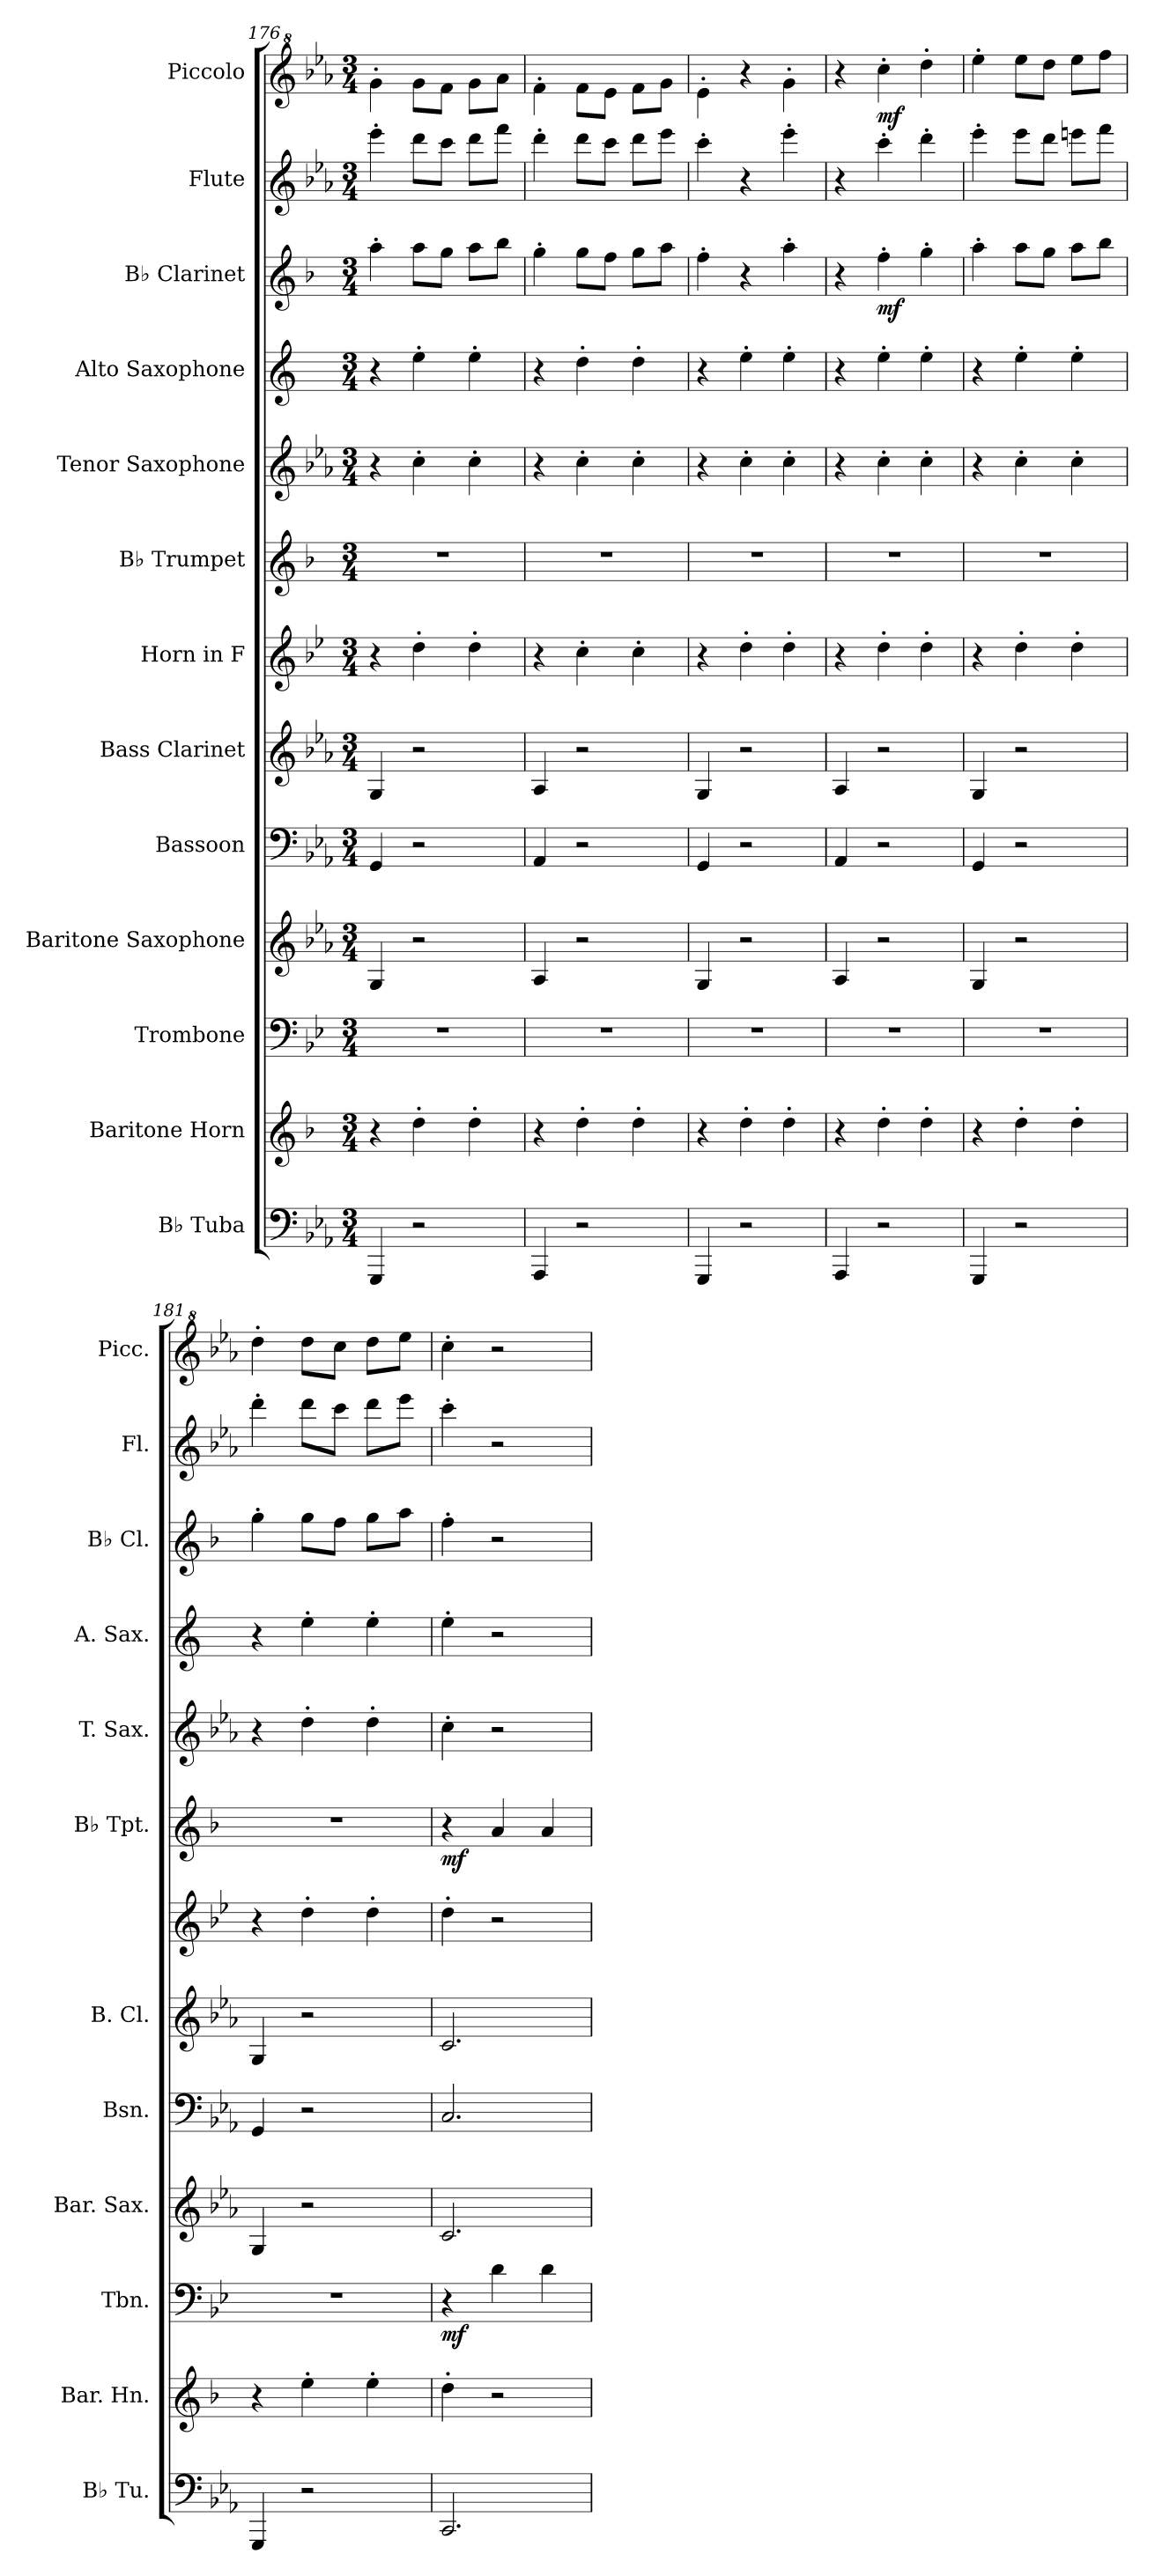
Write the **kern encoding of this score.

**kern	**kern	**kern	**dynam	**kern	**kern	**kern	**kern	**kern	**dynam	**kern	**kern	**kern	**dynam	**kern	**kern	**dynam
*part13	*part12	*part11	*part11	*part10	*part9	*part8	*part7	*part6	*part6	*part5	*part4	*part3	*part3	*part2	*part1	*part1
*staff13	*staff12	*staff11	*staff11	*staff10	*staff9	*staff8	*staff7	*staff6	*staff6	*staff5	*staff4	*staff3	*staff3	*staff2	*staff1	*staff1
*I"B♭ Tuba	*I"Baritone Horn	*I"Trombone	*	*I"Baritone Saxophone	*I"Bassoon	*I"Bass Clarinet	*I"Horn in F	*I"B♭ Trumpet	*	*I"Tenor Saxophone	*I"Alto Saxophone	*I"B♭ Clarinet	*	*I"Flute	*I"Piccolo	*
*I'B♭ Tu.	*I'Bar. Hn.	*I'Tbn.	*	*I'Bar. Sax.	*I'Bsn.	*I'B. Cl.	*	*I'B♭ Tpt.	*	*I'T. Sax.	*I'A. Sax.	*I'B♭ Cl.	*	*I'Fl.	*I'Picc.	*
*clefF4	*clefG2	*clefF4	*	*clefG2	*clefF4	*clefG2	*clefG2	*clefG2	*	*clefG2	*clefG2	*clefG2	*	*clefG2	*clefG^2	*
*	*ITrd4c7	*ITrd4c7	*	*ITrd12c21	*	*ITrd8c14	*ITrd4c7	*ITrd1c2	*	*ITrd8c14	*ITrd5c9	*ITrd1c2	*	*	*ITrd-7c-12	*
*k[b-e-a-]	*k[b-e-]	*k[b-e-a-]	*	*k[b-e-a-]	*k[b-e-a-]	*k[b-e-a-]	*k[b-e-a-]	*k[b-e-a-]	*	*k[b-e-a-]	*k[b-e-a-]	*k[b-e-a-]	*	*k[b-e-a-]	*k[b-e-a-]	*
*M3/4	*M3/4	*M3/4	*	*M3/4	*M3/4	*M3/4	*M3/4	*M3/4	*	*M3/4	*M3/4	*M3/4	*	*M3/4	*M3/4	*
=176	=176	=176	=176	=176	=176	=176	=176	=176	=176	=176	=176	=176	=176	=176	=176	=176
4GGG/	4r	2.r	.	4GG/	4GG/	4GG/	4r	2.r	.	4r	4r	4gg'\	.	4eee-'\	4ggg'\	.
2r	4g'\	.	.	2r	2r	2r	4g'\	.	.	4c'\	4g'\	8gg\L	.	8ddd\L	8ggg\L	.
.	.	.	.	.	.	.	.	.	.	.	.	8ff\J	.	8ccc\J	8fff\J	.
.	4g'\	.	.	.	.	.	4g'\	.	.	4c'\	4g'\	8gg\L	.	8ddd\L	8ggg\L	.
.	.	.	.	.	.	.	.	.	.	.	.	8aa-\J	.	8fff\J	8aaa-\J	.
=177	=177	=177	=177	=177	=177	=177	=177	=177	=177	=177	=177	=177	=177	=177	=177	=177
4AAA-/	4r	2.r	.	4AA-/	4AA-/	4AA-/	4r	2.r	.	4r	4r	4ff'\	.	4ddd'\	4fff'\	.
2r	4g'\	.	.	2r	2r	2r	4f'\	.	.	4c'\	4f'\	8ff\L	.	8ddd\L	8fff\L	.
.	.	.	.	.	.	.	.	.	.	.	.	8ee-\J	.	8ccc\J	8eee-\J	.
.	4g'\	.	.	.	.	.	4f'\	.	.	4c'\	4f'\	8ff\L	.	8ddd\L	8fff\L	.
.	.	.	.	.	.	.	.	.	.	.	.	8gg\J	.	8eee-\J	8ggg\J	.
=178	=178	=178	=178	=178	=178	=178	=178	=178	=178	=178	=178	=178	=178	=178	=178	=178
4GGG/	4r	2.r	.	4GG/	4GG/	4GG/	4r	2.r	.	4r	4r	4ee-'\	.	4ccc'\	4eee-'\	.
2r	4g'\	.	.	2r	2r	2r	4g'\	.	.	4c'\	4g'\	4r	.	4r	4r	.
.	4g'\	.	.	.	.	.	4g'\	.	.	4c'\	4g'\	4gg'\	.	4eee-'\	4ggg'\	.
=179	=179	=179	=179	=179	=179	=179	=179	=179	=179	=179	=179	=179	=179	=179	=179	=179
4AAA-/	4r	2.r	.	4AA-/	4AA-/	4AA-/	4r	2.r	.	4r	4r	4r	.	4r	4r	.
!	!	!	!	!	!	!	!	!	!	!	!	!	!LO:DY:b	!	!	!LO:DY:b
2r	4g'\	.	.	2r	2r	2r	4g'\	.	.	4c'\	4g'\	4ee-'\	mf	4ccc'\	4cccc'\	mf
.	4g'\	.	.	.	.	.	4g'\	.	.	4c'\	4g'\	4ff'\	.	4ddd'\	4dddd'\	.
=180	=180	=180	=180	=180	=180	=180	=180	=180	=180	=180	=180	=180	=180	=180	=180	=180
4GGG/	4r	2.r	.	4GG/	4GG/	4GG/	4r	2.r	.	4r	4r	4gg'\	.	4eee-'\	4eeee-'\	.
2r	4g'\	.	.	2r	2r	2r	4g'\	.	.	4c'\	4g'\	8gg\L	.	8eee-\L	8eeee-\L	.
.	.	.	.	.	.	.	.	.	.	.	.	8ff\J	.	8ddd\J	8dddd\J	.
.	4g'\	.	.	.	.	.	4g'\	.	.	4c'\	4g'\	8gg\L	.	8eeen\L	8eeee-\L	.
.	.	.	.	.	.	.	.	.	.	.	.	8aa-\J	.	8fff\J	8ffff\J	.
!!LO:PB:g=z
=181	=181	=181	=181	=181	=181	=181	=181	=181	=181	=181	=181	=181	=181	=181	=181	=181
4GGG/	4r	2.r	.	4GG/	4GG/	4GG/	4r	2.r	.	4r	4r	4ff'\	.	4ddd'\	4dddd'\	.
2r	4a'\	.	.	2r	2r	2r	4g'\	.	.	4d'\	4g'\	8ff\L	.	8ddd\L	8dddd\L	.
.	.	.	.	.	.	.	.	.	.	.	.	8ee-\J	.	8ccc\J	8cccc\J	.
.	4a'\	.	.	.	.	.	4g'\	.	.	4d'\	4g'\	8ff\L	.	8ddd\L	8dddd\L	.
.	.	.	.	.	.	.	.	.	.	.	.	8gg\J	.	8eee-\J	8eeee-\J	.
=182	=182	=182	=182	=182	=182	=182	=182	=182	=182	=182	=182	=182	=182	=182	=182	=182
!	!	!	!LO:DY:b	!	!	!	!	!	!LO:DY:b	!	!	!	!	!	!	!
2.CC/	4g'\	4r	mf	2.C/	2.C/	2.C/	4g'\	4r	mf	4c'\	4g'\	4ee-'\	.	4ccc'\	4cccc'\	.
.	2r	4G\	.	.	.	.	2r	4g/	.	2r	2r	2r	.	2r	2r	.
.	.	4G\	.	.	.	.	.	4g/	.	.	.	.	.	.	.	.
=	=	=	=	=	=	=	=	=	=	=	=	=	=	=	=	=
*-	*-	*-	*-	*-	*-	*-	*-	*-	*-	*-	*-	*-	*-	*-	*-	*-
